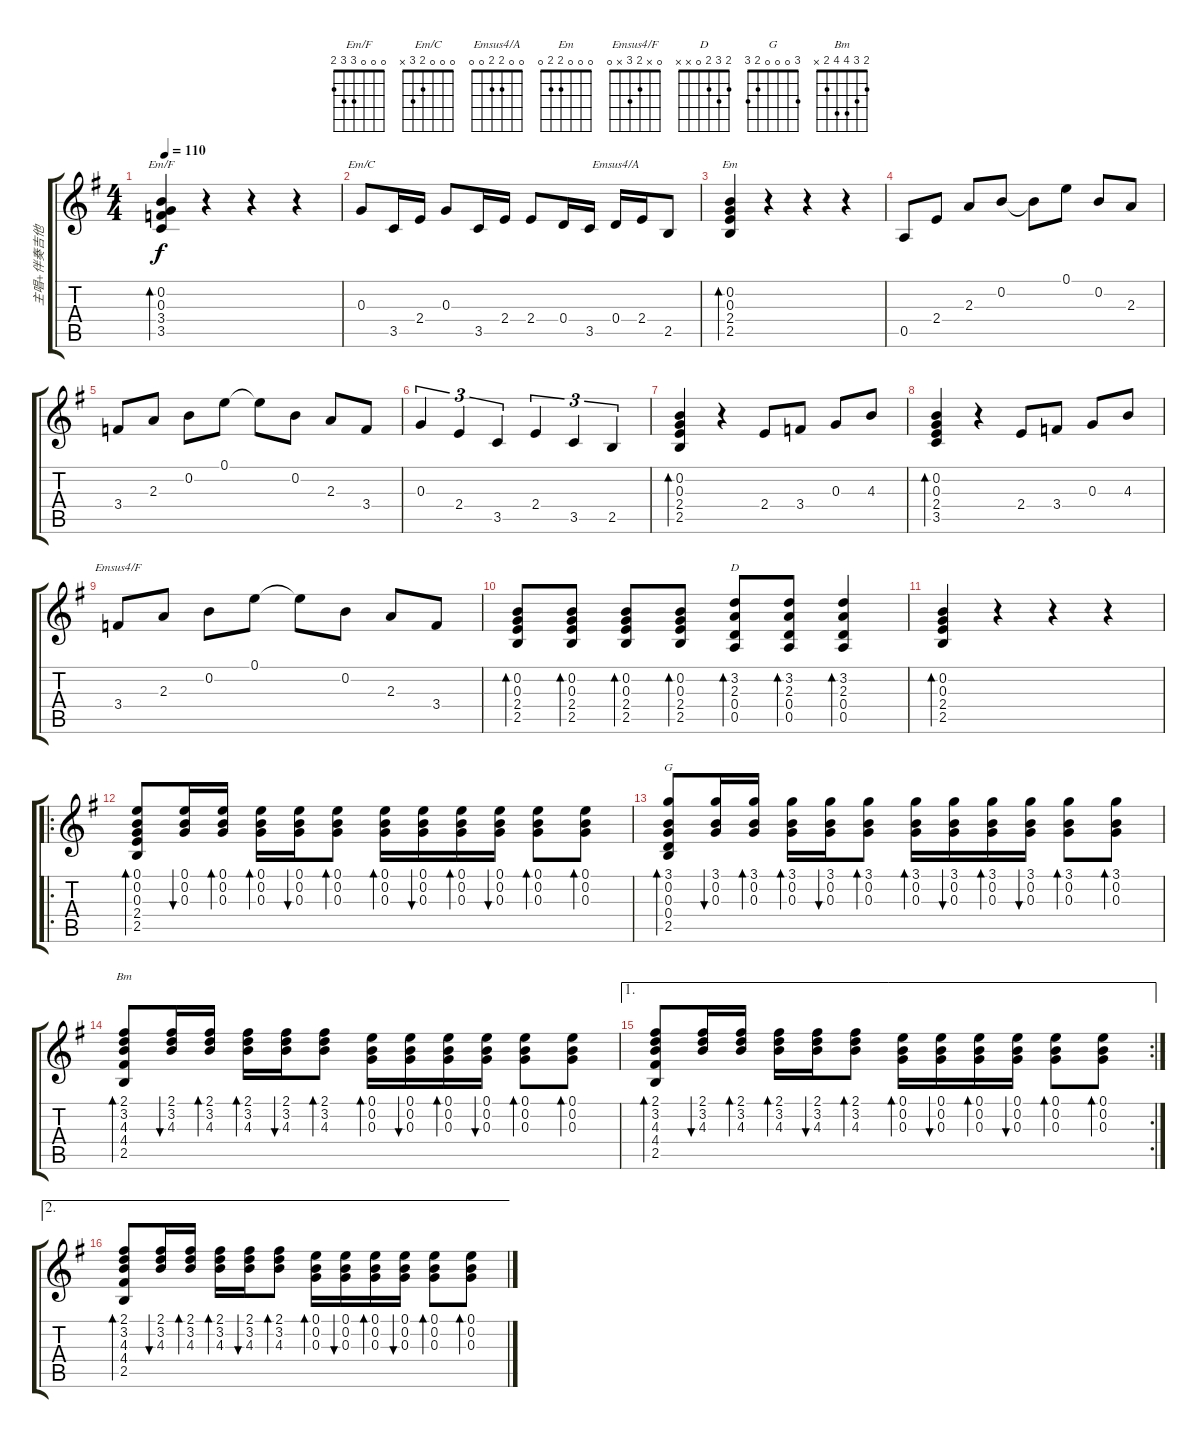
\track ("主唱+伴奏吉他" "主唱+伴奏吉他") {instrument acousticguitarsteel}
\staff {score tabs}
\tuning (E4 B3 G3 D3 A2 E2) {hide}
\chord ("Em/F" 0 0 0 3 3 2)
\chord ("Em/C" 0 0 0 2 3 x)
\chord ("Emsus4/A" 0 0 2 2 0 0)
\chord ("Em" 0 0 0 2 2 0)
\chord ("Emsus4/F" 0 x 2 3 x 0)
\chord ("D" 2 3 2 0 x x)
\chord ("G" 3 0 0 0 2 3)
\chord ("Bm" 2 3 4 4 2 x)
\ts (4 4)
\tempo 110
\clef g2
\ks g
(0.2 0.3 3.4 3.5).4{bd 480 ch "Em/F" dy f} r.4 r.4 r.4 |
0.3.8{ch "Em/C"} 3.5.16 2.4.16 0.3.8 3.5.16 2.4.16 2.4.8 0.4.16 3.5.16 0.4.16{ch "Emsus4/A"} 2.4.16 2.5.8 |
(0.2 0.3 2.4 2.5).4{bd 480 ch "Em"} r.4 r.4 r.4 |
0.5.8 2.4.8 2.3.8 0.2.8 0.2{t}.8 0.1.8 0.2.8 2.3.8 |
3.4.8 2.3.8 0.2.8 0.1.8 0.1{t}.8 0.2.8 2.3.8 3.4.8 |
0.3.4{tu (3 2)} 2.4.4{tu (3 2)} 3.5.4{tu (3 2)} 2.4.4{tu (3 2)} 3.5.4{tu (3 2)} 2.5.4{tu (3 2)} |
(0.2 0.3 2.4 2.5).4{bd 480} r.4 2.4.8 3.4.8 0.3.8 4.3.8 |
(0.2 0.3 2.4 3.5).4{bd 480} r.4 2.4.8 3.4.8 0.3.8 4.3.8 |
3.4.8{ch "Emsus4/F"} 2.3.8 0.2.8 0.1.8 0.1{t}.8 0.2.8 2.3.8 3.4.8 |
(0.2 0.3 2.4 2.5).8{bd 60} (0.2 0.3 2.4 2.5).8{bd 60} (0.2 0.3 2.4 2.5).8{bd 60} (0.2 0.3 2.4 2.5).8{bd 60} (3.2 2.3 0.4 0.5).8{bd 60 ch "D"} (3.2 2.3 0.4 0.5).8{bd 60} (3.2 2.3 0.4 0.5).4{bd 60} |
(0.2 0.3 2.4 2.5).4{bd 480} r.4 r.4 r.4 |
\ro
(0.1 0.2 0.3 2.4 2.5).8{bd 60} (0.1 0.2 0.3).16{bu 60} (0.1 0.2 0.3).16{bd 60} (0.1 0.2 0.3).16{bd 60} (0.1 0.2 0.3).16{bu 60} (0.1 0.2 0.3).8{bd 60} (0.1 0.2 0.3).16{bd 60} (0.1 0.2 0.3).16{bu 60} (0.1 0.2 0.3).16{bd 60} (0.1 0.2 0.3).16{bu 60} (0.1 0.2 0.3).8{bd 60} (0.1 0.2 0.3).8{bd 60} |
(3.1 0.2 0.3 0.4 2.5).8{bd 60 ch "G"} (3.1 0.2 0.3).16{bu 60} (3.1 0.2 0.3).16{bd 60} (3.1 0.2 0.3).16{bd 60} (3.1 0.2 0.3).16{bu 60} (3.1 0.2 0.3).8{bd 60} (3.1 0.2 0.3).16{bd 60} (3.1 0.2 0.3).16{bu 60} (3.1 0.2 0.3).16{bd 60} (3.1 0.2 0.3).16{bu 60} (3.1 0.2 0.3).8{bd 60} (3.1 0.2 0.3).8{bd 60} |
(2.1 3.2 4.3 4.4 2.5).8{bd 60 ch "Bm"} (2.1 3.2 4.3).16{bu 60} (2.1 3.2 4.3).16{bd 60} (2.1 3.2 4.3).16{bd 60} (2.1 3.2 4.3).16{bu 60} (2.1 3.2 4.3).8{bd 60} (0.1 0.2 0.3).16{bd 60} (0.1 0.2 0.3).16{bu 60} (0.1 0.2 0.3).16{bd 60} (0.1 0.2 0.3).16{bu 60} (0.1 0.2 0.3).8{bd 60} (0.1 0.2 0.3).8{bd 60} |
\ae 1
\rc 2
(2.1 3.2 4.3 4.4 2.5).8{bd 60} (2.1 3.2 4.3).16{bu 60} (2.1 3.2 4.3).16{bd 60} (2.1 3.2 4.3).16{bd 60} (2.1 3.2 4.3).16{bu 60} (2.1 3.2 4.3).8{bd 60} (0.1 0.2 0.3).16{bd 60} (0.1 0.2 0.3).16{bu 60} (0.1 0.2 0.3).16{bd 60} (0.1 0.2 0.3).16{bu 60} (0.1 0.2 0.3).8{bd 60} (0.1 0.2 0.3).8{bd 60} |
\ae 2
(2.1 3.2 4.3 4.4 2.5).8{bd 60} (2.1 3.2 4.3).16{bu 60} (2.1 3.2 4.3).16{bd 60} (2.1 3.2 4.3).16{bd 60} (2.1 3.2 4.3).16{bu 60} (2.1 3.2 4.3).8{bd 60} (0.1 0.2 0.3).16{bd 60} (0.1 0.2 0.3).16{bu 60} (0.1 0.2 0.3).16{bd 60} (0.1 0.2 0.3).16{bu 60} (0.1 0.2 0.3).8{bd 60} (0.1 0.2 0.3).8{bd 60}
